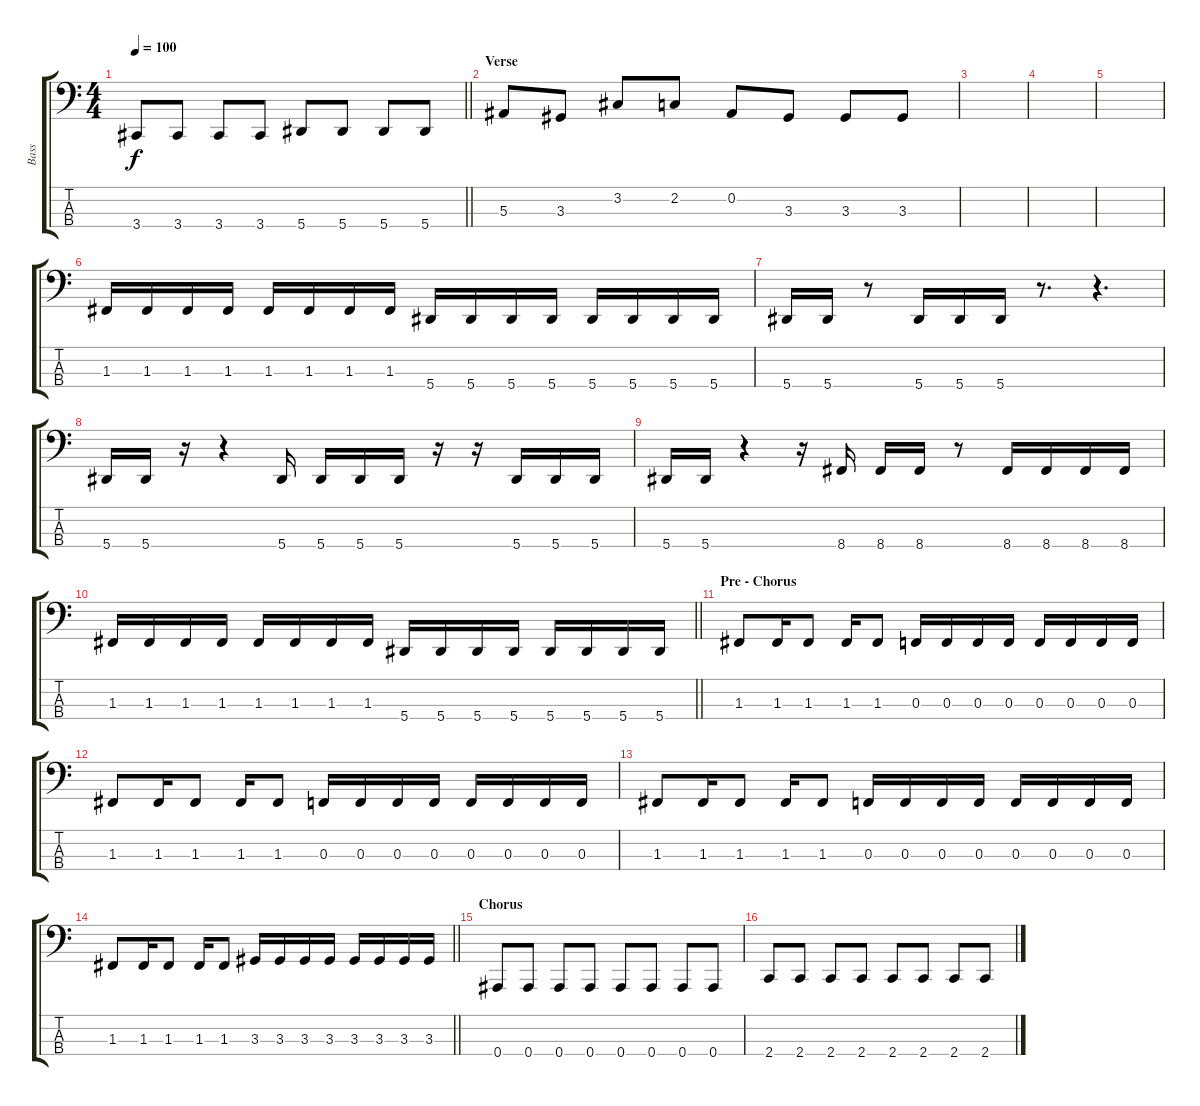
\track ("Bass" "Bass") {instrument electricbassfinger}
\staff {score tabs}
\tuning (Eb2 Bb1 F1 Bb0) {hide}
\ts (4 4)
\tempo 100
\clef f4
\barLineRight lightlight
\ks c
3.4.8{dy f} 3.4.8 3.4.8 3.4.8 5.4.8 5.4.8 5.4.8 5.4.8 |
\section ("" "Verse")
5.3.8 3.3.8 3.2.8 2.2.8 0.2.8 3.3.8 3.3.8 3.3.8 |
|
|
|
1.3.16 1.3.16 1.3.16 1.3.16 1.3.16 1.3.16 1.3.16 1.3.16 5.4.16 5.4.16 5.4.16 5.4.16 5.4.16 5.4.16 5.4.16 5.4.16 |
5.4.16 5.4.16 r.8 5.4.16 5.4.16 5.4.16 r.8{d} r.4{d} |
5.4.16 5.4.16 r.16 r.4 5.4.16 5.4.16 5.4.16 5.4.16 r.16 r.16 5.4.16 5.4.16 5.4.16 |
5.4.16 5.4.16 r.4 r.16 8.4.16 8.4.16 8.4.16 r.8 8.4.16 8.4.16 8.4.16 8.4.16 |
\barLineRight lightlight
1.3.16 1.3.16 1.3.16 1.3.16 1.3.16 1.3.16 1.3.16 1.3.16 5.4.16 5.4.16 5.4.16 5.4.16 5.4.16 5.4.16 5.4.16 5.4.16 |
\section ("" "Pre - Chorus")
1.3.8 1.3.16 1.3.8 1.3.16 1.3.8 0.3.16 0.3.16 0.3.16 0.3.16 0.3.16 0.3.16 0.3.16 0.3.16 |
1.3.8 1.3.16 1.3.8 1.3.16 1.3.8 0.3.16 0.3.16 0.3.16 0.3.16 0.3.16 0.3.16 0.3.16 0.3.16 |
1.3.8 1.3.16 1.3.8 1.3.16 1.3.8 0.3.16 0.3.16 0.3.16 0.3.16 0.3.16 0.3.16 0.3.16 0.3.16 |
\barLineRight lightlight
1.3.8 1.3.16 1.3.8 1.3.16 1.3.8 3.3.16 3.3.16 3.3.16 3.3.16 3.3.16 3.3.16 3.3.16 3.3.16 |
\section ("" "Chorus")
0.4.8 0.4.8 0.4.8 0.4.8 0.4.8 0.4.8 0.4.8 0.4.8 |
2.4.8 2.4.8 2.4.8 2.4.8 2.4.8 2.4.8 2.4.8 2.4.8
